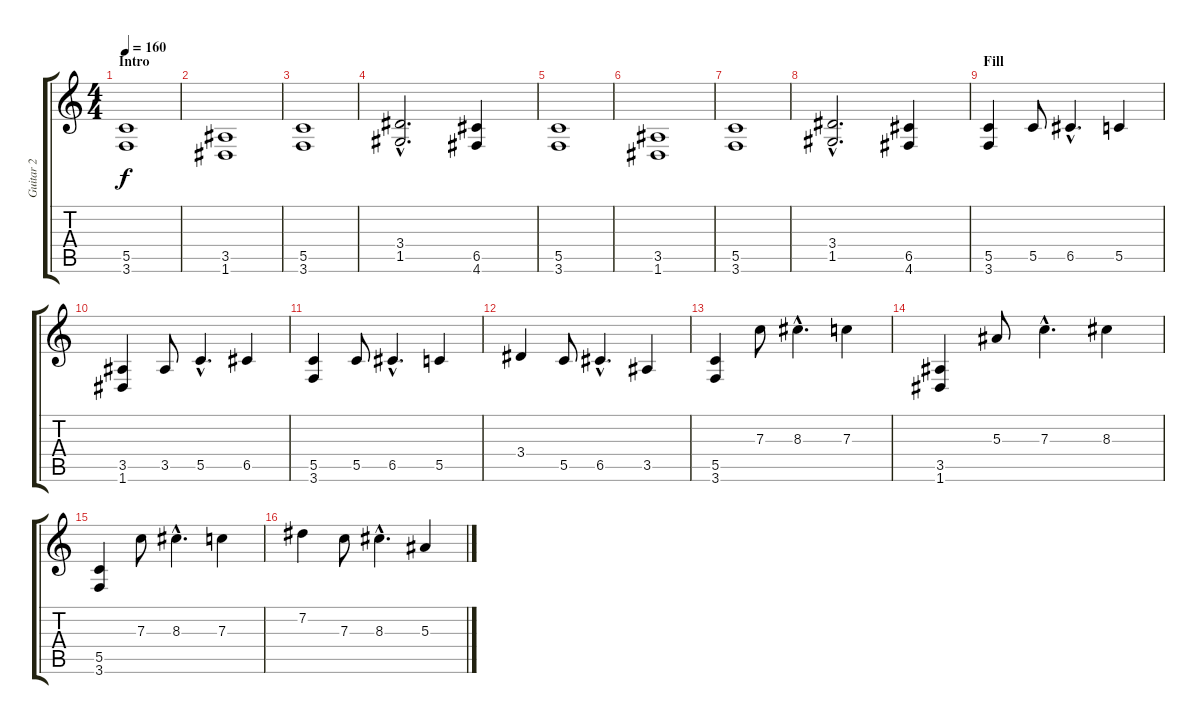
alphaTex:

\track ("Guitar 2" "Guitar 2") {instrument overdrivenguitar}
\staff {score tabs}
\tuning (D4 Ab3 F3 C3 G2 D2) {hide}
\ts (4 4)
\section ("" "Intro")
\tempo 160
\clef g2
\ks c
(5.5 3.6).1{dy f instrument overdrivenguitar} |
(3.5 1.6).1 |
(5.5 3.6).1 |
(3.4{hac} 1.5{hac}).2{d} (6.5 4.6).4 |
(5.5 3.6).1 |
(3.5 1.6).1 |
(5.5 3.6).1 |
(3.4{hac} 1.5{hac}).2{d} (6.5 4.6).4 |
\section ("" "Fill")
(5.5 3.6).4 5.5.8 6.5{hac}.4{d} 5.5.4 |
(3.5 1.6).4 3.5.8 5.5{hac}.4{d} 6.5.4 |
(5.5 3.6).4 5.5.8 6.5{hac}.4{d} 5.5.4 |
3.4.4 5.5.8 6.5{hac}.4{d} 3.5.4 |
(5.5 3.6).4 7.3.8 8.3{hac}.4{d} 7.3.4 |
(3.5 1.6).4 5.3.8 7.3{hac}.4{d} 8.3.4 |
(5.5 3.6).4 7.3.8 8.3{hac}.4{d} 7.3.4 |
7.2.4 7.3.8 8.3{hac}.4{d} 5.3.4
